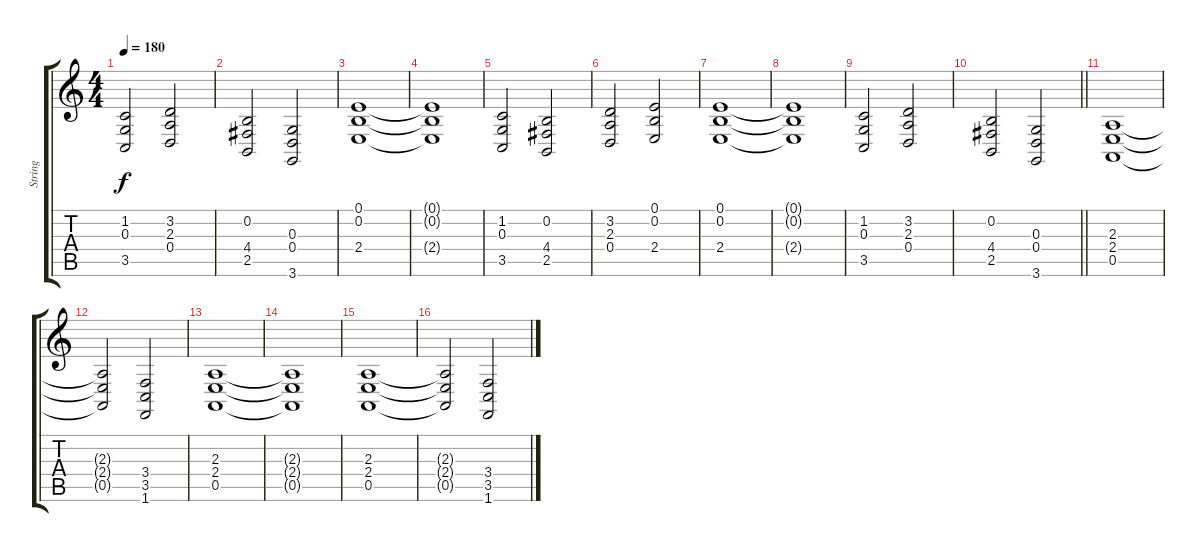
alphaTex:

\track ("String" "String") {instrument stringensemble1}
\staff {score tabs}
\tuning (E4 B3 G3 D3 A2 E2) {hide}
\ts (4 4)
\tempo 180
\clef g2
\ks c
(1.2 0.3 3.5).2{dy f} (3.2 2.3 0.4).2 |
(0.2 4.4 2.5).2 (0.3 0.4 3.6).2 |
(0.1 0.2 2.4).1 |
(0.1{t} 0.2{t} 2.4{t}).1 |
(1.2 0.3 3.5).2 (0.2 4.4 2.5).2 |
(3.2 2.3 0.4).2 (0.1 0.2 2.4).2 |
(0.1 0.2 2.4).1 |
(0.1{t} 0.2{t} 2.4{t}).1 |
(1.2 0.3 3.5).2 (3.2 2.3 0.4).2 |
\barLineRight lightlight
(0.2 4.4 2.5).2 (0.3 0.4 3.6).2 |
(2.3 2.4 0.5).1 |
(2.3{t} 2.4{t} 0.5{t}).2 (3.4 3.5 1.6).2 |
(2.3 2.4 0.5).1 |
(2.3{t} 2.4{t} 0.5{t}).1 |
(2.3 2.4 0.5).1 |
(2.3{t} 2.4{t} 0.5{t}).2 (3.4 3.5 1.6).2
